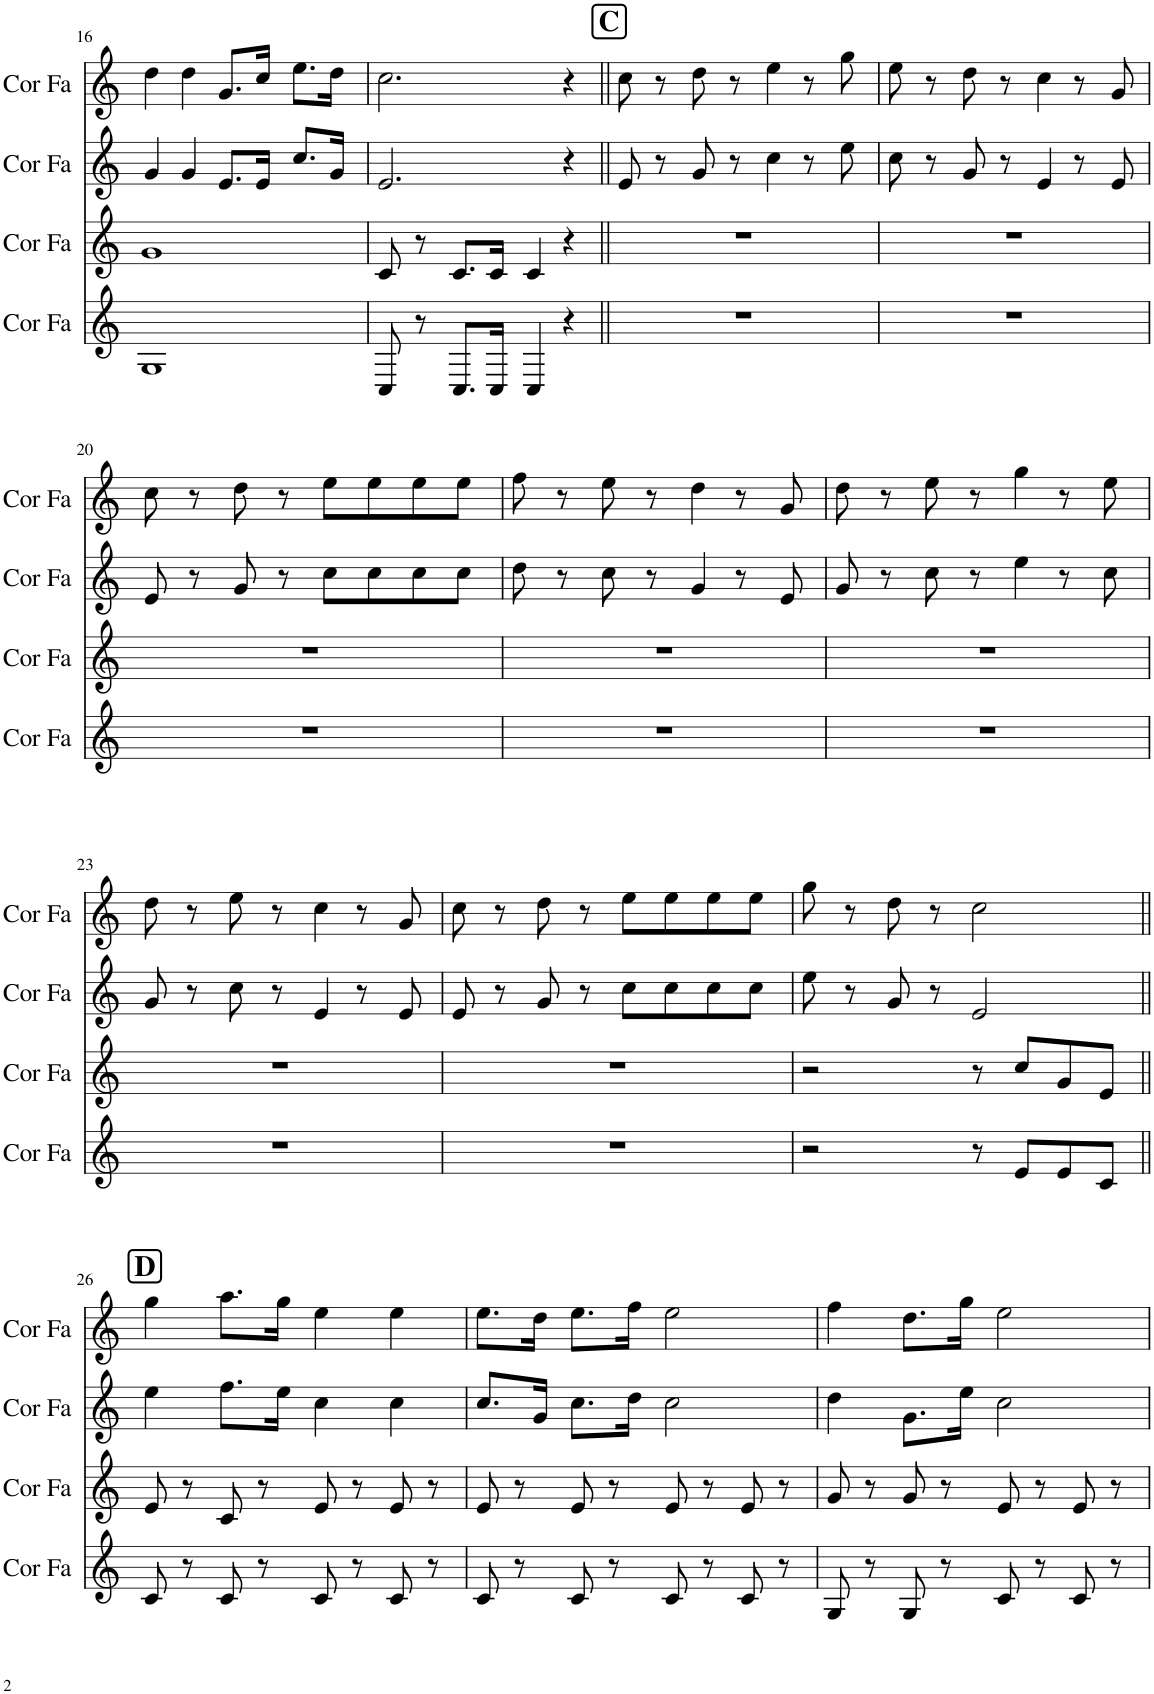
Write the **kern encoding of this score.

**kern	**kern	**kern	**kern
*part4	*part3	*part2	*part1
*staff4	*staff3	*staff2	*staff1
*I"Cor en Fa	*I"Cor en Fa	*I"Cor en Fa	*I"Cor en Fa
*I'Cor Fa	*I'Cor Fa	*I'Cor Fa	*I'Cor Fa
!!LO:PB:g=z
*clefG2	*clefG2	*clefG2	*clefG2
*Trd4c7	*Trd4c7	*Trd4c7	*Trd4c7
*k[]	*k[]	*k[]	*k[]
*M4/4	*M4/4	*M4/4	*M4/4
=16	=16	=16	=16
1G	1g	4g/	4dd\
.	.	4g/	4dd\
.	.	8.e/L	8.g/L
.	.	16e/Jk	16cc/Jk
.	.	8.cc/L	8.ee\L
.	.	16g/Jk	16dd\Jk
=17	=17	=17	=17
8C/	8c/	2.e/	2.cc\
8r	8r	.	.
8.C/L	8.c/L	.	.
16C/Jk	16c/Jk	.	.
4C/	4c/	.	.
4r	4r	4r	4r
!!LO:REH:place=s1:a:B:cj:fs=14:t=C
=18||	=18||	=18||	=18||
1r	1r	8e/	8cc\
.	.	8r	8r
.	.	8g/	8dd\
.	.	8r	8r
.	.	4cc\	4ee\
.	.	8r	8r
.	.	8ee\	8gg\
=19	=19	=19	=19
1r	1r	8cc\	8ee\
.	.	8r	8r
.	.	8g/	8dd\
.	.	8r	8r
.	.	4e/	4cc\
.	.	8r	8r
.	.	8e/	8g/
!!LO:LB:g=z
=20	=20	=20	=20
1r	1r	8e/	8cc\
.	.	8r	8r
.	.	8g/	8dd\
.	.	8r	8r
.	.	8cc\L	8ee\L
.	.	8cc\	8ee\
.	.	8cc\	8ee\
.	.	8cc\J	8ee\J
=21	=21	=21	=21
1r	1r	8dd\	8ff\
.	.	8r	8r
.	.	8cc\	8ee\
.	.	8r	8r
.	.	4g/	4dd\
.	.	8r	8r
.	.	8e/	8g/
=22	=22	=22	=22
1r	1r	8g/	8dd\
.	.	8r	8r
.	.	8cc\	8ee\
.	.	8r	8r
.	.	4ee\	4gg\
.	.	8r	8r
.	.	8cc\	8ee\
!!LO:LB:g=z
=23	=23	=23	=23
1r	1r	8g/	8dd\
.	.	8r	8r
.	.	8cc\	8ee\
.	.	8r	8r
.	.	4e/	4cc\
.	.	8r	8r
.	.	8e/	8g/
=24	=24	=24	=24
1r	1r	8e/	8cc\
.	.	8r	8r
.	.	8g/	8dd\
.	.	8r	8r
.	.	8cc\L	8ee\L
.	.	8cc\	8ee\
.	.	8cc\	8ee\
.	.	8cc\J	8ee\J
=25	=25	=25	=25
2r	2r	8ee\	8gg\
.	.	8r	8r
.	.	8g/	8dd\
.	.	8r	8r
8r	8r	2e/	2cc\
8e/L	8cc/L	.	.
8e/	8g/	.	.
8c/J	8e/J	.	.
!!LO:LB:g=z
!!LO:REH:place=s1:a:B:cj:fs=14:t=D
=26||	=26||	=26||	=26||
8c/	8e/	4ee\	4gg\
8r	8r	.	.
8c/	8c/	8.ff\L	8.aa\L
8r	8r	.	.
.	.	16ee\Jk	16gg\Jk
8c/	8e/	4cc\	4ee\
8r	8r	.	.
8c/	8e/	4cc\	4ee\
8r	8r	.	.
=27	=27	=27	=27
8c/	8e/	8.cc/L	8.ee\L
8r	8r	.	.
.	.	16g/Jk	16dd\Jk
8c/	8e/	8.cc\L	8.ee\L
8r	8r	.	.
.	.	16dd\Jk	16ff\Jk
8c/	8e/	2cc\	2ee\
8r	8r	.	.
8c/	8e/	.	.
8r	8r	.	.
=28	=28	=28	=28
8G/	8g/	4dd\	4ff\
8r	8r	.	.
8G/	8g/	8.g\L	8.dd\L
8r	8r	.	.
.	.	16ee\Jk	16gg\Jk
8c/	8e/	2cc\	2ee\
8r	8r	.	.
8c/	8e/	.	.
8r	8r	.	.
=	=	=	=
*-	*-	*-	*-
